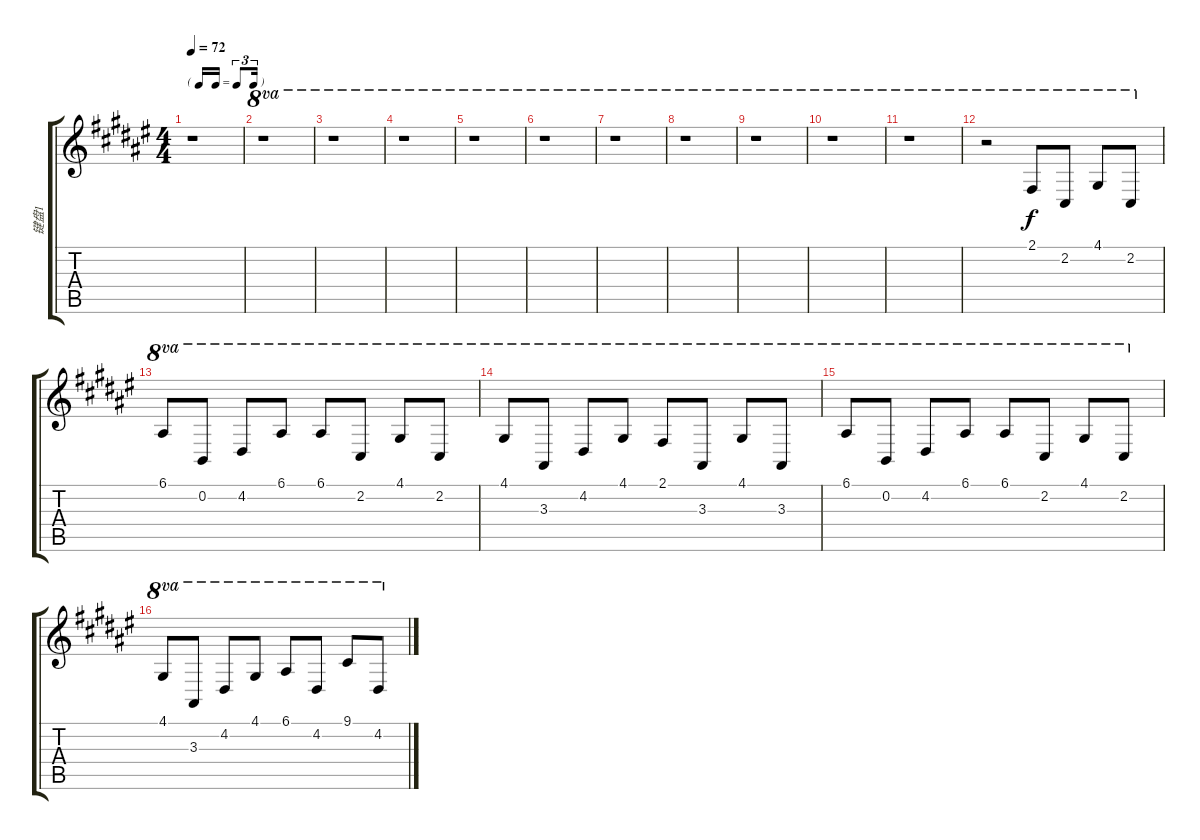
\track ("键盘1" "键盘1") {instrument acousticgrandpiano}
\staff {score tabs}
\tuning (E4 B3 G3 D3 A2 E2) {hide}
\ts (4 4)
\tf triplet16th
\tempo 72
\clef g2
\ks f#
r.1{dy f} |
r.1{ot 8va} |
r.1{ot 8va} |
r.1{ot 8va} |
r.1{ot 8va} |
r.1{ot 8va} |
r.1{ot 8va} |
r.1{ot 8va} |
r.1{ot 8va} |
r.1{ot 8va} |
r.1{ot 8va} |
r.2{ot 8va} 2.1.8{ot 8va} 2.2.8{ot 8va} 4.1.8{ot 8va} 2.2.8{ot 8va} |
6.1.8{ot 8va} 0.2.8{ot 8va} 4.2.8{ot 8va} 6.1.8{ot 8va} 6.1.8{ot 8va} 2.2.8{ot 8va} 4.1.8{ot 8va} 2.2.8{ot 8va} |
4.1.8{ot 8va} 3.3.8{ot 8va} 4.2.8{ot 8va} 4.1.8{ot 8va} 2.1.8{ot 8va} 3.3.8{ot 8va} 4.1.8{ot 8va} 3.3.8{ot 8va} |
6.1.8{ot 8va} 0.2.8{ot 8va} 4.2.8{ot 8va} 6.1.8{ot 8va} 6.1.8{ot 8va} 2.2.8{ot 8va} 4.1.8{ot 8va} 2.2.8{ot 8va} |
4.1.8{ot 8va} 3.3.8{ot 8va} 4.2.8{ot 8va} 4.1.8{ot 8va} 6.1.8{ot 8va} 4.2.8{ot 8va} 9.1.8{ot 8va} 4.2.8{ot 8va}
